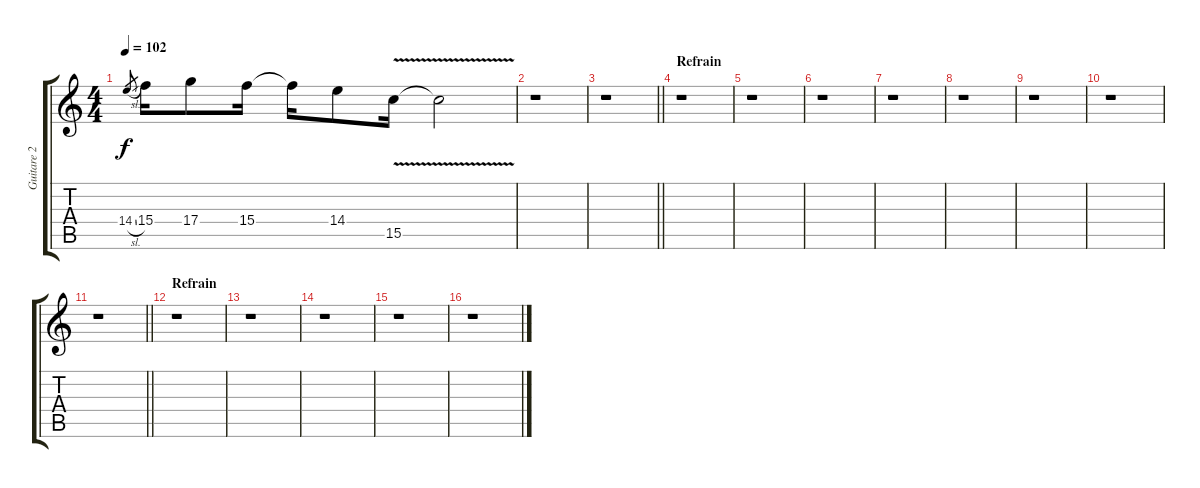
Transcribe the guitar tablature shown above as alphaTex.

\track ("Guitare 2" "Guitare 2") {instrument overdrivenguitar}
\staff {score tabs}
\tuning (E4 B3 G3 D3 A2 E2) {hide}
\ts (4 4)
\tempo 102
\clef g2
\ks c
14.4{sl}.8{gr dy f} 15.4.16 17.4.8 15.4.16 15.4{t}.16 14.4.8 15.5{v}.16 15.5{t}.2 |
r.1 |
\barLineRight lightlight
r.1 |
\section ("" "Refrain")
r.1 |
r.1 |
r.1 |
r.1 |
r.1 |
r.1 |
r.1 |
\barLineRight lightlight
r.1 |
\section ("" "Refrain")
r.1 |
r.1 |
r.1 |
r.1 |
r.1
